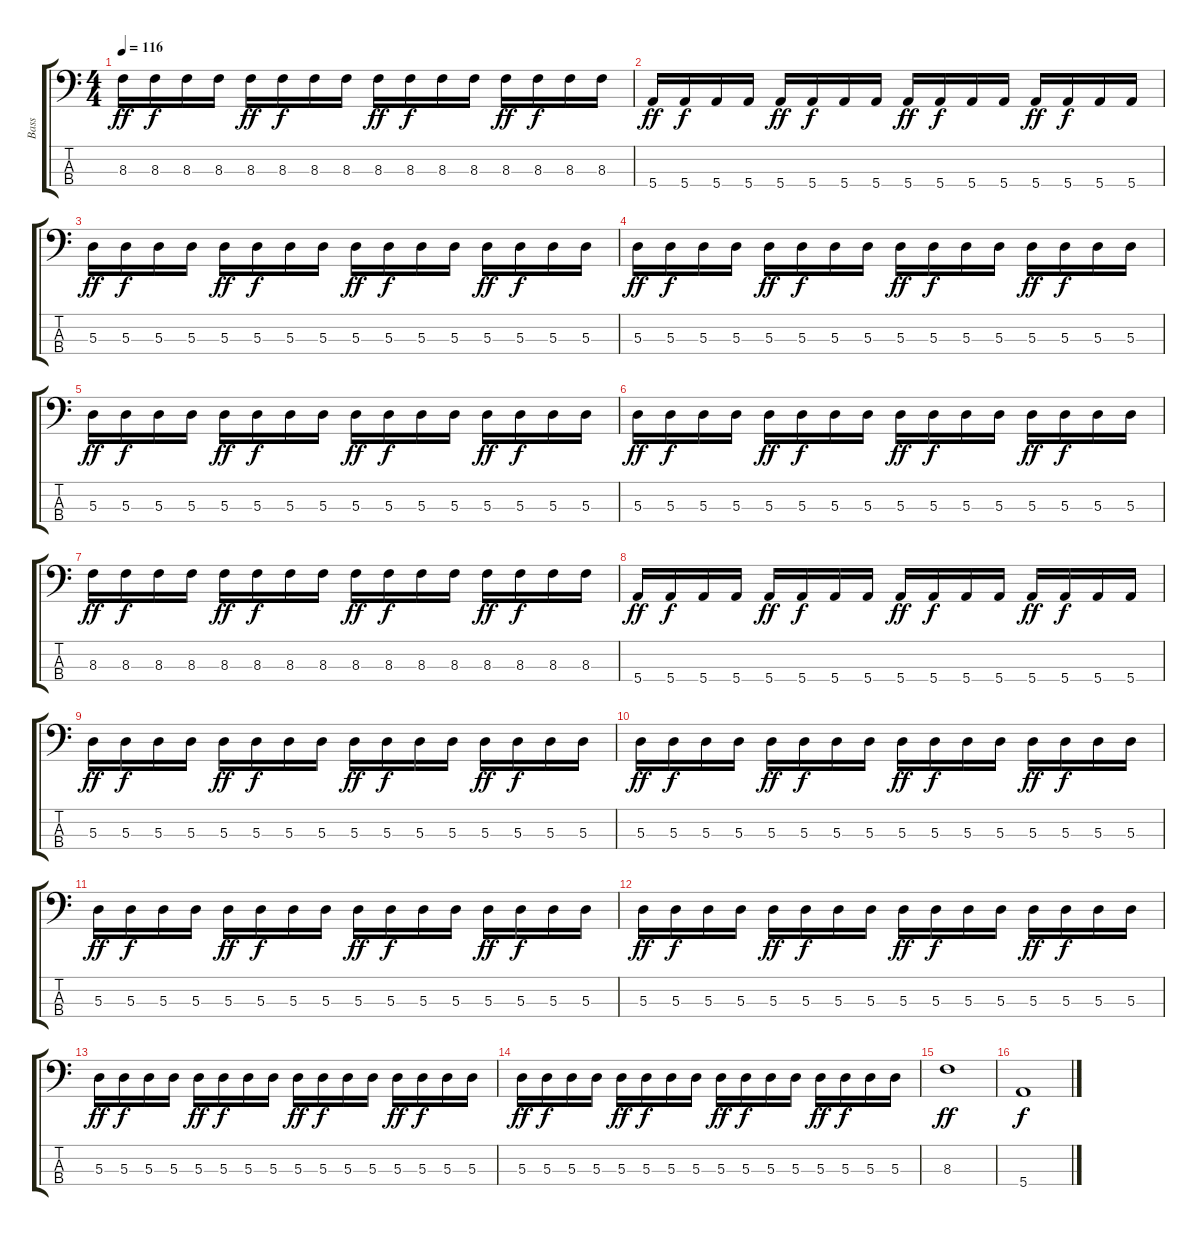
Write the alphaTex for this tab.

\track ("Bass" "Bass") {instrument electricbasspick}
\staff {score tabs}
\tuning (G2 D2 A1 E1) {hide}
\ts (4 4)
\tempo 116
\clef f4
\ks c
8.3.16{dy ff} 8.3.16{dy f} 8.3.16 8.3.16 8.3.16{dy ff} 8.3.16{dy f} 8.3.16 8.3.16 8.3.16{dy ff} 8.3.16{dy f} 8.3.16 8.3.16 8.3.16{dy ff} 8.3.16{dy f} 8.3.16 8.3.16 |
5.4.16{dy ff} 5.4.16{dy f} 5.4.16 5.4.16 5.4.16{dy ff} 5.4.16{dy f} 5.4.16 5.4.16 5.4.16{dy ff} 5.4.16{dy f} 5.4.16 5.4.16 5.4.16{dy ff} 5.4.16{dy f} 5.4.16 5.4.16 |
5.3.16{dy ff} 5.3.16{dy f} 5.3.16 5.3.16 5.3.16{dy ff} 5.3.16{dy f} 5.3.16 5.3.16 5.3.16{dy ff} 5.3.16{dy f} 5.3.16 5.3.16 5.3.16{dy ff} 5.3.16{dy f} 5.3.16 5.3.16 |
5.3.16{dy ff} 5.3.16{dy f} 5.3.16 5.3.16 5.3.16{dy ff} 5.3.16{dy f} 5.3.16 5.3.16 5.3.16{dy ff} 5.3.16{dy f} 5.3.16 5.3.16 5.3.16{dy ff} 5.3.16{dy f} 5.3.16 5.3.16 |
5.3.16{dy ff} 5.3.16{dy f} 5.3.16 5.3.16 5.3.16{dy ff} 5.3.16{dy f} 5.3.16 5.3.16 5.3.16{dy ff} 5.3.16{dy f} 5.3.16 5.3.16 5.3.16{dy ff} 5.3.16{dy f} 5.3.16 5.3.16 |
5.3.16{dy ff} 5.3.16{dy f} 5.3.16 5.3.16 5.3.16{dy ff} 5.3.16{dy f} 5.3.16 5.3.16 5.3.16{dy ff} 5.3.16{dy f} 5.3.16 5.3.16 5.3.16{dy ff} 5.3.16{dy f} 5.3.16 5.3.16 |
8.3.16{dy ff} 8.3.16{dy f} 8.3.16 8.3.16 8.3.16{dy ff} 8.3.16{dy f} 8.3.16 8.3.16 8.3.16{dy ff} 8.3.16{dy f} 8.3.16 8.3.16 8.3.16{dy ff} 8.3.16{dy f} 8.3.16 8.3.16 |
5.4.16{dy ff} 5.4.16{dy f} 5.4.16 5.4.16 5.4.16{dy ff} 5.4.16{dy f} 5.4.16 5.4.16 5.4.16{dy ff} 5.4.16{dy f} 5.4.16 5.4.16 5.4.16{dy ff} 5.4.16{dy f} 5.4.16 5.4.16 |
5.3.16{dy ff} 5.3.16{dy f} 5.3.16 5.3.16 5.3.16{dy ff} 5.3.16{dy f} 5.3.16 5.3.16 5.3.16{dy ff} 5.3.16{dy f} 5.3.16 5.3.16 5.3.16{dy ff} 5.3.16{dy f} 5.3.16 5.3.16 |
5.3.16{dy ff} 5.3.16{dy f} 5.3.16 5.3.16 5.3.16{dy ff} 5.3.16{dy f} 5.3.16 5.3.16 5.3.16{dy ff} 5.3.16{dy f} 5.3.16 5.3.16 5.3.16{dy ff} 5.3.16{dy f} 5.3.16 5.3.16 |
5.3.16{dy ff} 5.3.16{dy f} 5.3.16 5.3.16 5.3.16{dy ff} 5.3.16{dy f} 5.3.16 5.3.16 5.3.16{dy ff} 5.3.16{dy f} 5.3.16 5.3.16 5.3.16{dy ff} 5.3.16{dy f} 5.3.16 5.3.16 |
5.3.16{dy ff} 5.3.16{dy f} 5.3.16 5.3.16 5.3.16{dy ff} 5.3.16{dy f} 5.3.16 5.3.16 5.3.16{dy ff} 5.3.16{dy f} 5.3.16 5.3.16 5.3.16{dy ff} 5.3.16{dy f} 5.3.16 5.3.16 |
5.3.16{dy ff} 5.3.16{dy f} 5.3.16 5.3.16 5.3.16{dy ff} 5.3.16{dy f} 5.3.16 5.3.16 5.3.16{dy ff} 5.3.16{dy f} 5.3.16 5.3.16 5.3.16{dy ff} 5.3.16{dy f} 5.3.16 5.3.16 |
5.3.16{dy ff} 5.3.16{dy f} 5.3.16 5.3.16 5.3.16{dy ff} 5.3.16{dy f} 5.3.16 5.3.16 5.3.16{dy ff} 5.3.16{dy f} 5.3.16 5.3.16 5.3.16{dy ff} 5.3.16{dy f} 5.3.16 5.3.16 |
8.3.1{dy ff} |
5.4.1{dy f}
